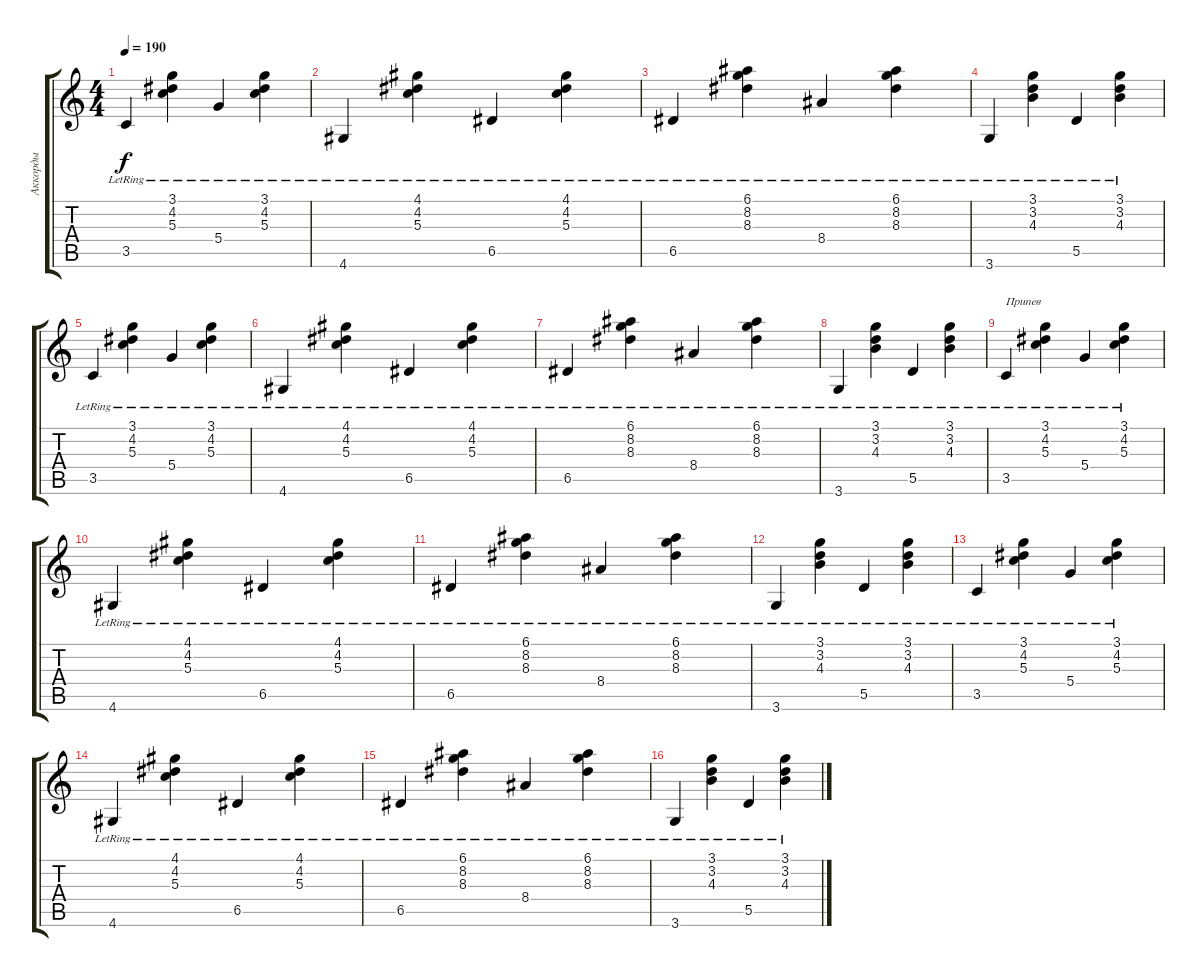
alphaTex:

\track ("Аккорды" "Аккорды") {instrument electricguitarjazz}
\staff {score tabs}
\tuning (E4 B3 G3 D3 A2 E2) {hide}
\ts (4 4)
\tempo 190
\clef g2
\ks c
3.5{lr}.4{dy f} (3.1{lr} 4.2{lr} 5.3{lr}).4 5.4{lr}.4 (3.1{lr} 4.2{lr} 5.3{lr}).4 |
4.6{lr}.4 (4.1{lr} 4.2{lr} 5.3{lr}).4 6.5{lr}.4 (4.1{lr} 4.2{lr} 5.3{lr}).4 |
6.5{lr}.4 (6.1{lr} 8.2{lr} 8.3{lr}).4 8.4{lr}.4 (6.1{lr} 8.2{lr} 8.3{lr}).4 |
3.6{lr}.4 (3.1{lr} 3.2{lr} 4.3{lr}).4 5.5{lr}.4 (3.1{lr} 3.2{lr} 4.3{lr}).4 |
3.5{lr}.4 (3.1{lr} 4.2{lr} 5.3{lr}).4 5.4{lr}.4 (3.1{lr} 4.2{lr} 5.3{lr}).4 |
4.6{lr}.4 (4.1{lr} 4.2{lr} 5.3{lr}).4 6.5{lr}.4 (4.1{lr} 4.2{lr} 5.3{lr}).4 |
6.5{lr}.4 (6.1{lr} 8.2{lr} 8.3{lr}).4 8.4{lr}.4 (6.1{lr} 8.2{lr} 8.3{lr}).4 |
3.6{lr}.4 (3.1{lr} 3.2{lr} 4.3{lr}).4 5.5{lr}.4 (3.1{lr} 3.2{lr} 4.3{lr}).4 |
3.5{lr}.4{txt "Припев"} (3.1{lr} 4.2{lr} 5.3{lr}).4 5.4{lr}.4 (3.1{lr} 4.2{lr} 5.3{lr}).4 |
4.6{lr}.4 (4.1{lr} 4.2{lr} 5.3{lr}).4 6.5{lr}.4 (4.1{lr} 4.2{lr} 5.3{lr}).4 |
6.5{lr}.4 (6.1{lr} 8.2{lr} 8.3{lr}).4 8.4{lr}.4 (6.1{lr} 8.2{lr} 8.3{lr}).4 |
3.6{lr}.4 (3.1{lr} 3.2{lr} 4.3{lr}).4 5.5{lr}.4 (3.1{lr} 3.2{lr} 4.3{lr}).4 |
3.5{lr}.4 (3.1{lr} 4.2{lr} 5.3{lr}).4 5.4{lr}.4 (3.1{lr} 4.2{lr} 5.3{lr}).4 |
4.6{lr}.4 (4.1{lr} 4.2{lr} 5.3{lr}).4 6.5{lr}.4 (4.1{lr} 4.2{lr} 5.3{lr}).4 |
6.5{lr}.4 (6.1{lr} 8.2{lr} 8.3{lr}).4 8.4{lr}.4 (6.1{lr} 8.2{lr} 8.3{lr}).4 |
3.6{lr}.4 (3.1{lr} 3.2{lr} 4.3{lr}).4 5.5{lr}.4 (3.1{lr} 3.2{lr} 4.3{lr}).4
